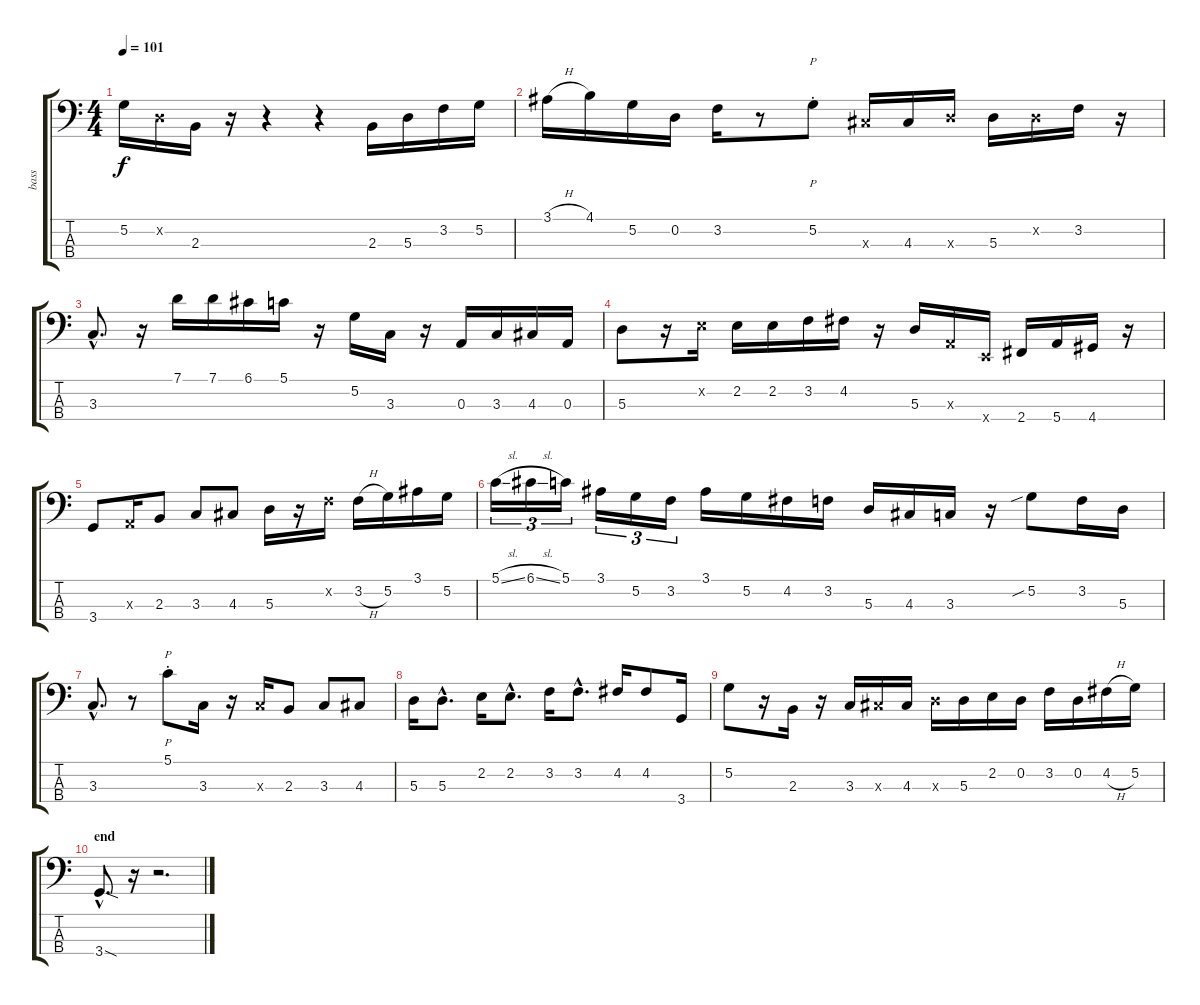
\track ("bass" "bass") {instrument electricbassfinger}
\staff {score tabs}
\tuning (G2 D2 A1 E1) {hide}
\ts (4 4)
\tempo 101
\clef f4
\ks c
5.2.16{dy f} 0.2{x}.16 2.3.16 r.16 r.4 r.4 2.3.16 5.3.16 3.2.16 5.2.16 |
3.1{h}.16 4.1.16 5.2.16 0.2.16 3.2.16 r.8 5.2{st}.8{p} 4.3{x}.16 4.3.16 5.3{x}.16 5.3.16 0.2{x}.16 3.2.16 r.16 |
3.3{hac}.8{d} r.16 7.1.16 7.1.16 6.1.16 5.1.16 r.16 5.2.16 3.3.16 r.16 0.3.16 3.3.16 4.3.16 0.3.16 |
5.3.8 r.16 2.2{x}.16 2.2.16 2.2.16 3.2.16 4.2.16 r.16 5.3.16 0.3{x}.16 0.4{x}.16 2.4.16 5.4.16 4.4.16 r.16 |
3.4.8 0.3{x}.16 2.3.8 3.3.8 4.3.8 5.3.16 r.16 3.2{x}.16 3.2{h}.16 5.2.16 3.1.16 5.2.16 |
5.1{sl}.16{tu (3 2)} 6.1{sl}.16{tu (3 2)} 5.1.16{tu (3 2)} 3.1.16{tu (3 2)} 5.2.16{tu (3 2)} 3.2.16{tu (3 2)} 3.1.16 5.2.16 4.2.16 3.2.16 5.3.16 4.3.16 3.3.16 r.16 5.2{sib}.8 3.2.16 5.3.16 |
3.3{hac}.8{d} r.8 5.1{st}.8{p} 3.3.16 r.16 3.3{x}.16 2.3.8 3.3.8 4.3.8 |
5.3.16 5.3{hac}.8{d} 2.2.16 2.2{hac}.8{d} 3.2.16 3.2{hac}.8{d} 4.2.16 4.2.8 3.4.16 |
5.2.8 r.16 2.3.16 r.16 3.3.16 4.3{x}.16 4.3.16 5.3{x}.16 5.3.16 2.2.16 0.2.16 3.2.16 0.2.16 4.2{h}.16 5.2.16 |
\section ("" "end")
3.4{sod hac}.8{d} r.16 r.2{d}
